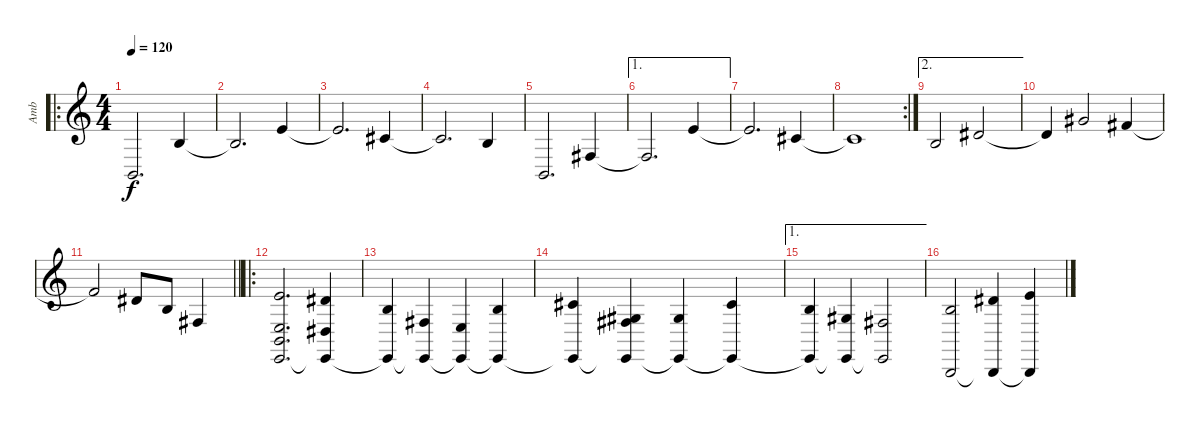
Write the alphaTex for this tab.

\track ("Amb" "Amb") {instrument brightacousticpiano}
\staff {score}
\tuning (Db4 Ab3 E3 B2 Gb2 B1) {hide}
\ro
\ts (4 4)
\tempo 120
\clef g2
\ks c
0.4.2{d dy f instrument brightacousticpiano} 7.3.4 |
7.3{t}.2{d} 8.2.4 |
8.2{t}.2{d} 5.2.4 |
5.2{t}.2{d} 7.3.4 |
0.4.2{d} 7.4.4 |
\ae 1
7.4{t}.2{d} 8.2.4 |
8.2{t}.2{d} 5.2.4 |
\rc 2
5.2{t}.1 |
\ae 2
7.3.2 11.3.2 |
11.3{t}.4 16.3.2 14.3.4 |
\barLineRight lightlight
14.3{t}.2 2.1.8 3.2.8 2.3.4 |
\ro
(8.2 5.4 5.5 5.6).2{d} (7.2 4.4 5.6{t}).4 |
(3.2 5.6{t}).4 (2.3 5.6{t}).4 (0.3 5.6{t}).4 (3.2 5.6{t}).4 |
(0.1 5.6{t}).4 (0.2 2.3 5.6{t}).4 (0.2 5.6{t}).4 (0.1 5.6{t}).4 |
\ae 1
(3.2 5.6{t}).4 (0.2 5.6{t}).4 (2.3 5.6{t}).2 |
(7.3 0.6).2 (7.2 0.6{t}).4 (8.2 0.6{t}).4
